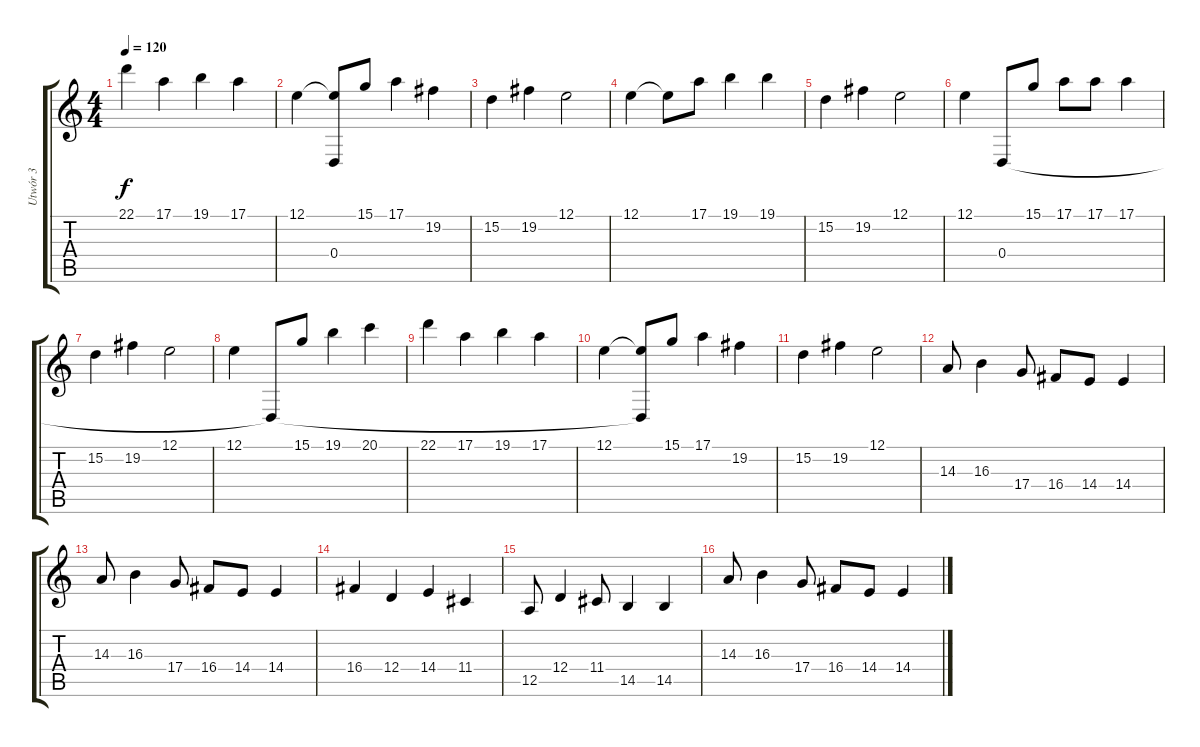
\track ("Utwór 3" "Utwór 3") {instrument panflute}
\staff {score tabs}
\tuning (E4 B3 G3 D3 A2 E2) {hide}
\ts (4 4)
\tempo 120
\clef g2
\ks c
22.1.4{dy f} 17.1.4 19.1.4 17.1.4 |
12.1.4 (12.1{t} 0.4{t}).8 15.1.8 17.1.4 19.2.4 |
15.2.4 19.2.4 12.1.2 |
12.1.4 12.1{t}.8 17.1.8 19.1.4 19.1.4 |
15.2.4 19.2.4 12.1.2 |
12.1.4 0.4.8 15.1.8 17.1.8 17.1.8 17.1.4 |
15.2.4 19.2.4 12.1.2 |
12.1.4 0.4{t}.8 15.1.8 19.1.4 20.1.4 |
22.1.4 17.1.4 19.1.4 17.1.4 |
12.1.4 (12.1{t} 0.4{t}).8 15.1.8 17.1.4 19.2.4 |
15.2.4 19.2.4 12.1.2 |
14.3.8 16.3.4 17.4.8 16.4.8 14.4.8 14.4.4 |
14.3.8 16.3.4 17.4.8 16.4.8 14.4.8 14.4.4 |
16.4.4 12.4.4 14.4.4 11.4.4 |
12.5.8 12.4.4 11.4.8 14.5.4 14.5.4 |
14.3.8 16.3.4 17.4.8 16.4.8 14.4.8 14.4.4
